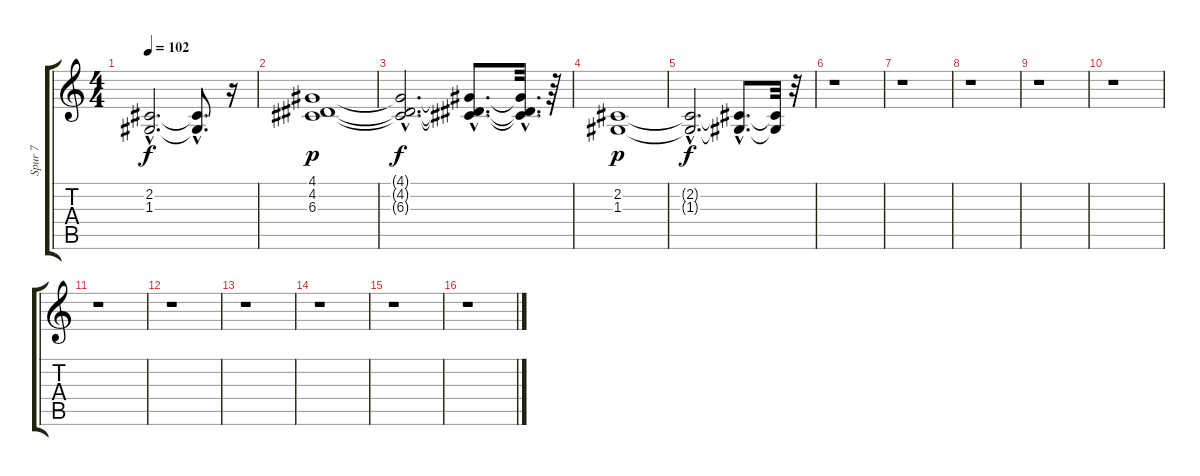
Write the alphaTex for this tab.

\track ("Spur 7" "Spur 7") {instrument electricpiano2}
\staff {score tabs}
\tuning (E4 B3 G3 D3 A2 E2) {hide}
\ts (4 4)
\tempo 102
\clef g2
\ks c
(2.2{hac t} 1.3{hac t}).2{d dy f} (2.2{hac t} 1.3{hac t}).8{d} r.16 |
(4.1 4.2 6.3).1{dy p} |
(4.1{hac t} 4.2{hac t} 6.3{hac t}).2{d dy f} (4.1{hac t} 4.2{hac t} 6.3{hac t}).8{d} (4.1{t} 4.2{hac t} 6.3{t}).32{d} r.64 |
(2.2 1.3).1{dy p} |
(2.2{hac t} 1.3{hac t}).2{d dy f} (2.2{hac t} 1.3{hac t}).8{d} (2.2{t} 1.3{t}).32 r.32 |
r.1 |
r.1 |
r.1 |
r.1 |
r.1 |
r.1 |
r.1 |
r.1 |
r.1 |
r.1 |
r.1
